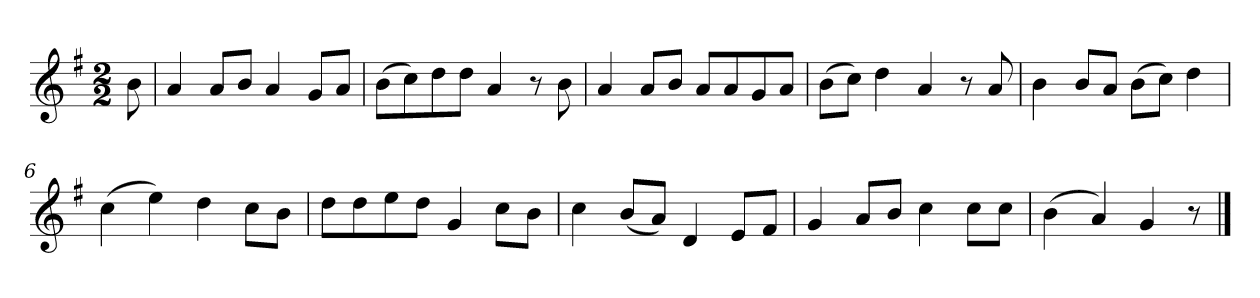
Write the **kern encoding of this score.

**kern
*part1
*staff1
*k[f#]
*M2/2
*MM120
=
8b
=1
4a
8aL
8bJ
4a
8gL
8aJ
=2
(8bL
8cc)
8dd
8ddJ
4a
8r
8b
=3
4a
8aL
8bJ
8aL
8a
8g
8aJ
=4
(8bL
8ccJ)
4dd
4a
8r
8a
=5
4b
8bL
8aJ
(8bL
8ccJ)
4dd
=6
(4cc
4ee)
4dd
8ccL
8bJ
=7
8ddL
8dd
8ee
8ddJ
4g
8ccL
8bJ
=8
4cc
(8bL
8aJ)
4d
8eL
8f#J
=9
4g
8aL
8bJ
4cc
8ccL
8ccJ
=10
(4b
4a)
4g
8r
==
*-
